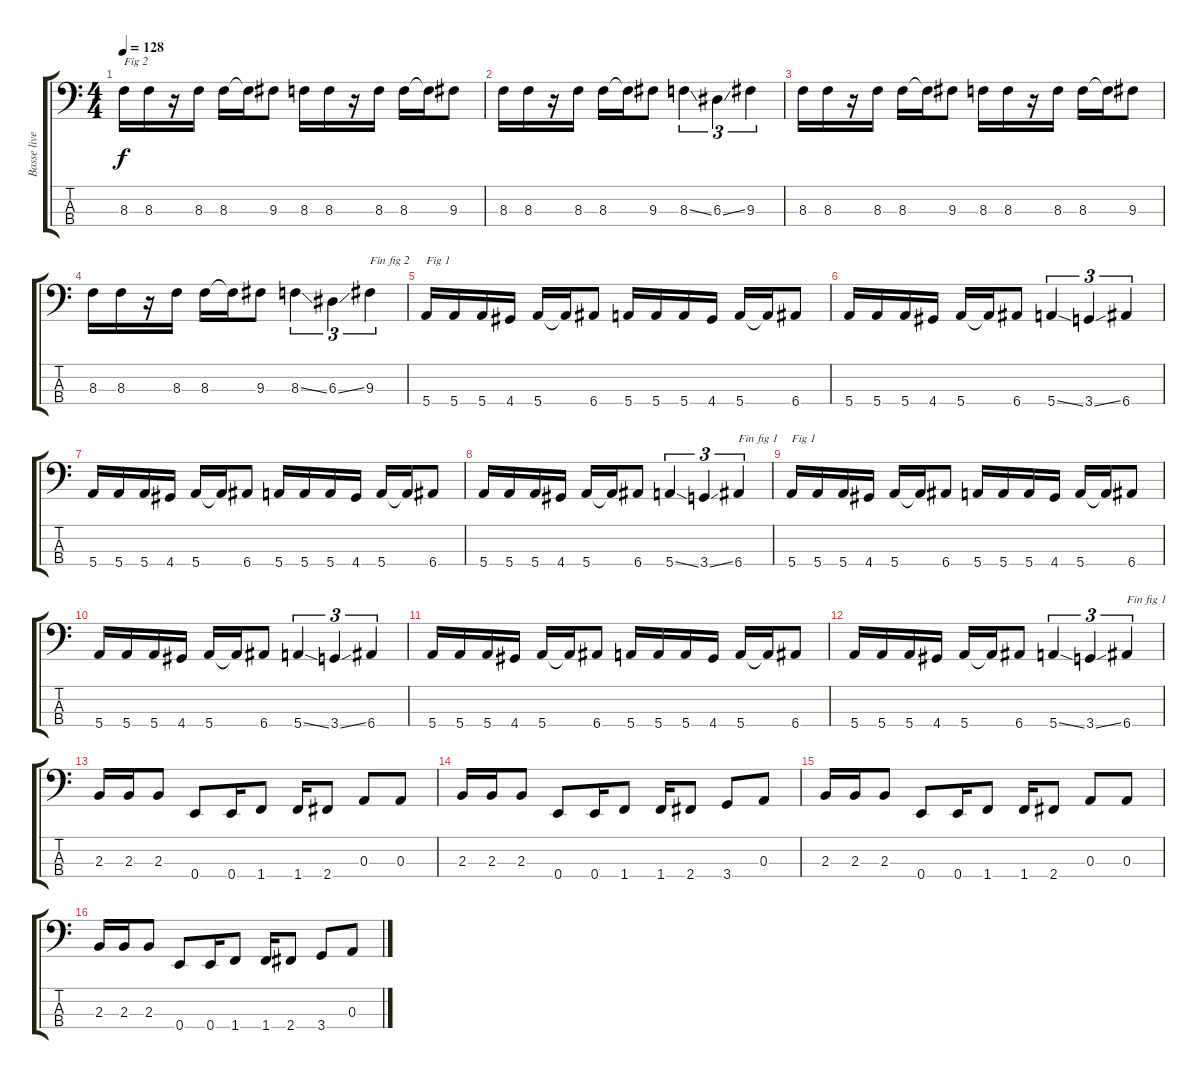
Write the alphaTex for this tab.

\track ("Basse live" "Basse live") {instrument slapbass2}
\staff {score tabs}
\tuning (G2 D2 A1 E1) {hide}
\ts (4 4)
\tempo 128
\clef f4
\ks c
8.3.16{txt "Fig 2" dy f} 8.3.16 r.16 8.3.16 8.3.16 8.3{t}.16 9.3.8 8.3.16 8.3.16 r.16 8.3.16 8.3.16 8.3{t}.16 9.3.8 |
8.3.16 8.3.16 r.16 8.3.16 8.3.16 8.3{t}.16 9.3.8 8.3{ss}.4{tu (3 2)} 6.3{ss}.4{tu (3 2)} 9.3.4{tu (3 2)} |
8.3.16 8.3.16 r.16 8.3.16 8.3.16 8.3{t}.16 9.3.8 8.3.16 8.3.16 r.16 8.3.16 8.3.16 8.3{t}.16 9.3.8 |
8.3.16 8.3.16 r.16 8.3.16 8.3.16 8.3{t}.16 9.3.8 8.3{ss}.4{tu (3 2)} 6.3{ss}.4{tu (3 2)} 9.3.4{tu (3 2) txt "Fin fig 2"} |
5.4.16{txt "Fig 1"} 5.4.16 5.4.16 4.4.16 5.4.16 5.4{t}.16 6.4.8 5.4.16 5.4.16 5.4.16 4.4.16 5.4.16 5.4{t}.16 6.4.8 |
5.4.16 5.4.16 5.4.16 4.4.16 5.4.16 5.4{t}.16 6.4.8 5.4{ss}.4{tu (3 2)} 3.4{ss}.4{tu (3 2)} 6.4.4{tu (3 2)} |
5.4.16 5.4.16 5.4.16 4.4.16 5.4.16 5.4{t}.16 6.4.8 5.4.16 5.4.16 5.4.16 4.4.16 5.4.16 5.4{t}.16 6.4.8 |
5.4.16 5.4.16 5.4.16 4.4.16 5.4.16 5.4{t}.16 6.4.8 5.4{ss}.4{tu (3 2)} 3.4{ss}.4{tu (3 2)} 6.4.4{tu (3 2) txt "Fin fig 1"} |
5.4.16{txt "Fig 1"} 5.4.16 5.4.16 4.4.16 5.4.16 5.4{t}.16 6.4.8 5.4.16 5.4.16 5.4.16 4.4.16 5.4.16 5.4{t}.16 6.4.8 |
5.4.16 5.4.16 5.4.16 4.4.16 5.4.16 5.4{t}.16 6.4.8 5.4{ss}.4{tu (3 2)} 3.4{ss}.4{tu (3 2)} 6.4.4{tu (3 2)} |
5.4.16 5.4.16 5.4.16 4.4.16 5.4.16 5.4{t}.16 6.4.8 5.4.16 5.4.16 5.4.16 4.4.16 5.4.16 5.4{t}.16 6.4.8 |
5.4.16 5.4.16 5.4.16 4.4.16 5.4.16 5.4{t}.16 6.4.8 5.4{ss}.4{tu (3 2)} 3.4{ss}.4{tu (3 2)} 6.4.4{tu (3 2) txt "Fin fig 1"} |
2.3.16 2.3.16 2.3.8 0.4.8 0.4.16 1.4.8 1.4.16 2.4.8 0.3.8 0.3.8 |
2.3.16 2.3.16 2.3.8 0.4.8 0.4.16 1.4.8 1.4.16 2.4.8 3.4.8 0.3.8 |
2.3.16 2.3.16 2.3.8 0.4.8 0.4.16 1.4.8 1.4.16 2.4.8 0.3.8 0.3.8 |
2.3.16 2.3.16 2.3.8 0.4.8 0.4.16 1.4.8 1.4.16 2.4.8 3.4.8 0.3.8
